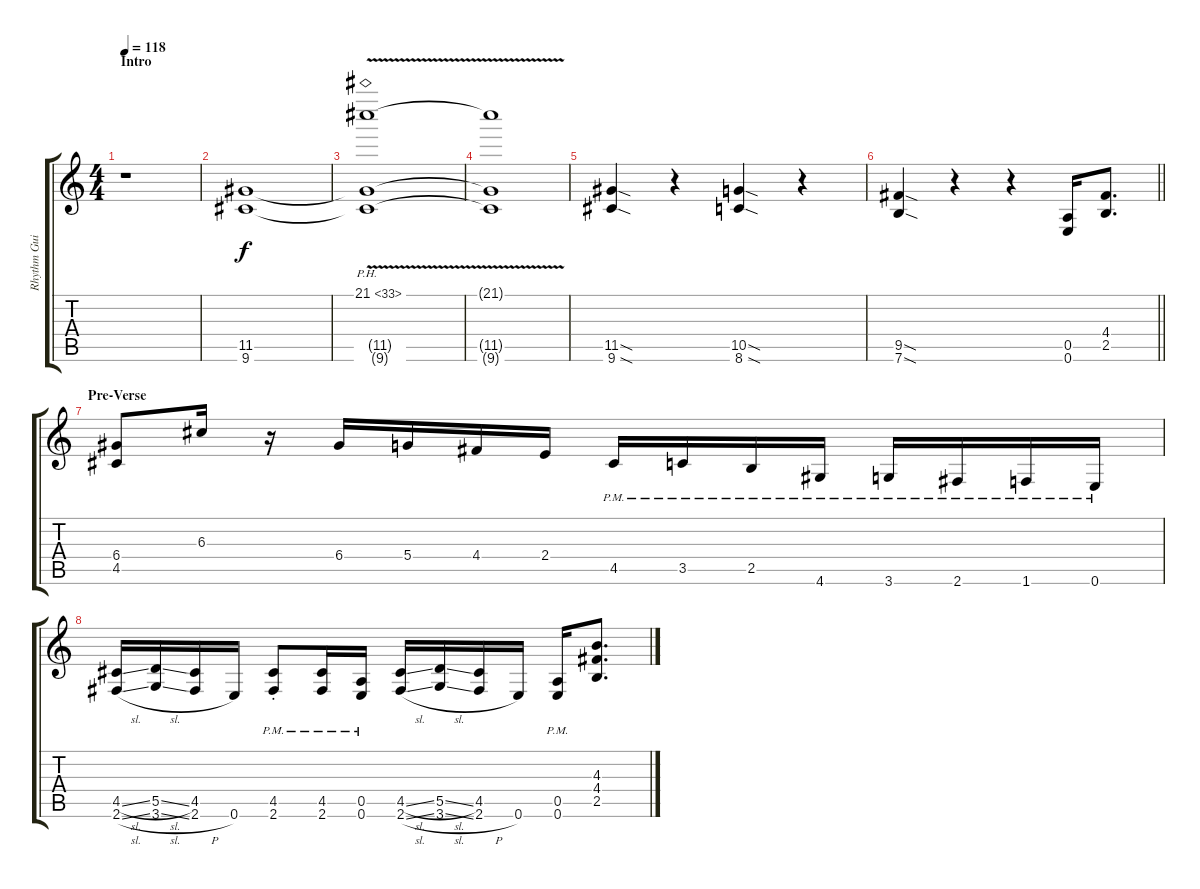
\track ("Rhythm Guitar" "Rhythm Gui") {instrument distortionguitar}
\staff {score tabs}
\tuning (E4 B3 G3 D3 A2 E2) {hide}
\ts (4 4)
\section ("" "Intro")
\tempo 118
\clef g2
\ks c
r.1{dy f volume 0 instrument distortionguitar} |
(11.5 9.6).1{volume 13} |
(21.1{ph 12} 11.5{v t} 9.6{v t}).1 |
(21.1{t} 11.5{t} 9.6{t}).1 |
(11.5{sod} 9.6{sod}).4 r.4 (10.5{sod} 8.6{sod}).4 r.4 |
\barLineRight lightlight
(9.5{sod} 7.6{sod}).4 r.4 r.4 (0.5 0.6).16 (4.4 2.5).8{d} |
\section ("" "Pre-Verse")
(6.4 4.5).8 6.3.16 r.16 6.4.16 5.4.16 4.4.16 2.4.16 4.5{pm}.16 3.5{pm}.16 2.5{pm}.16 4.6{pm}.16 3.6{pm}.16 2.6{pm}.16 1.6{pm}.16 0.6{pm}.16 |
(4.5{sl} 2.6{sl}).16 (5.5{sl} 3.6{sl}).16 (4.5 2.6{h}).16 0.6.16 (4.5{pm st} 2.6{pm st}).8 (4.5{pm} 2.6{pm}).16 (0.5{pm} 0.6{pm}).16 (4.5{sl} 2.6{sl}).16 (5.5{sl} 3.6{sl}).16 (4.5 2.6{h}).16 0.6.16 (0.5{pm} 0.6{pm}).16 (4.3 4.4 2.5).8{d}
